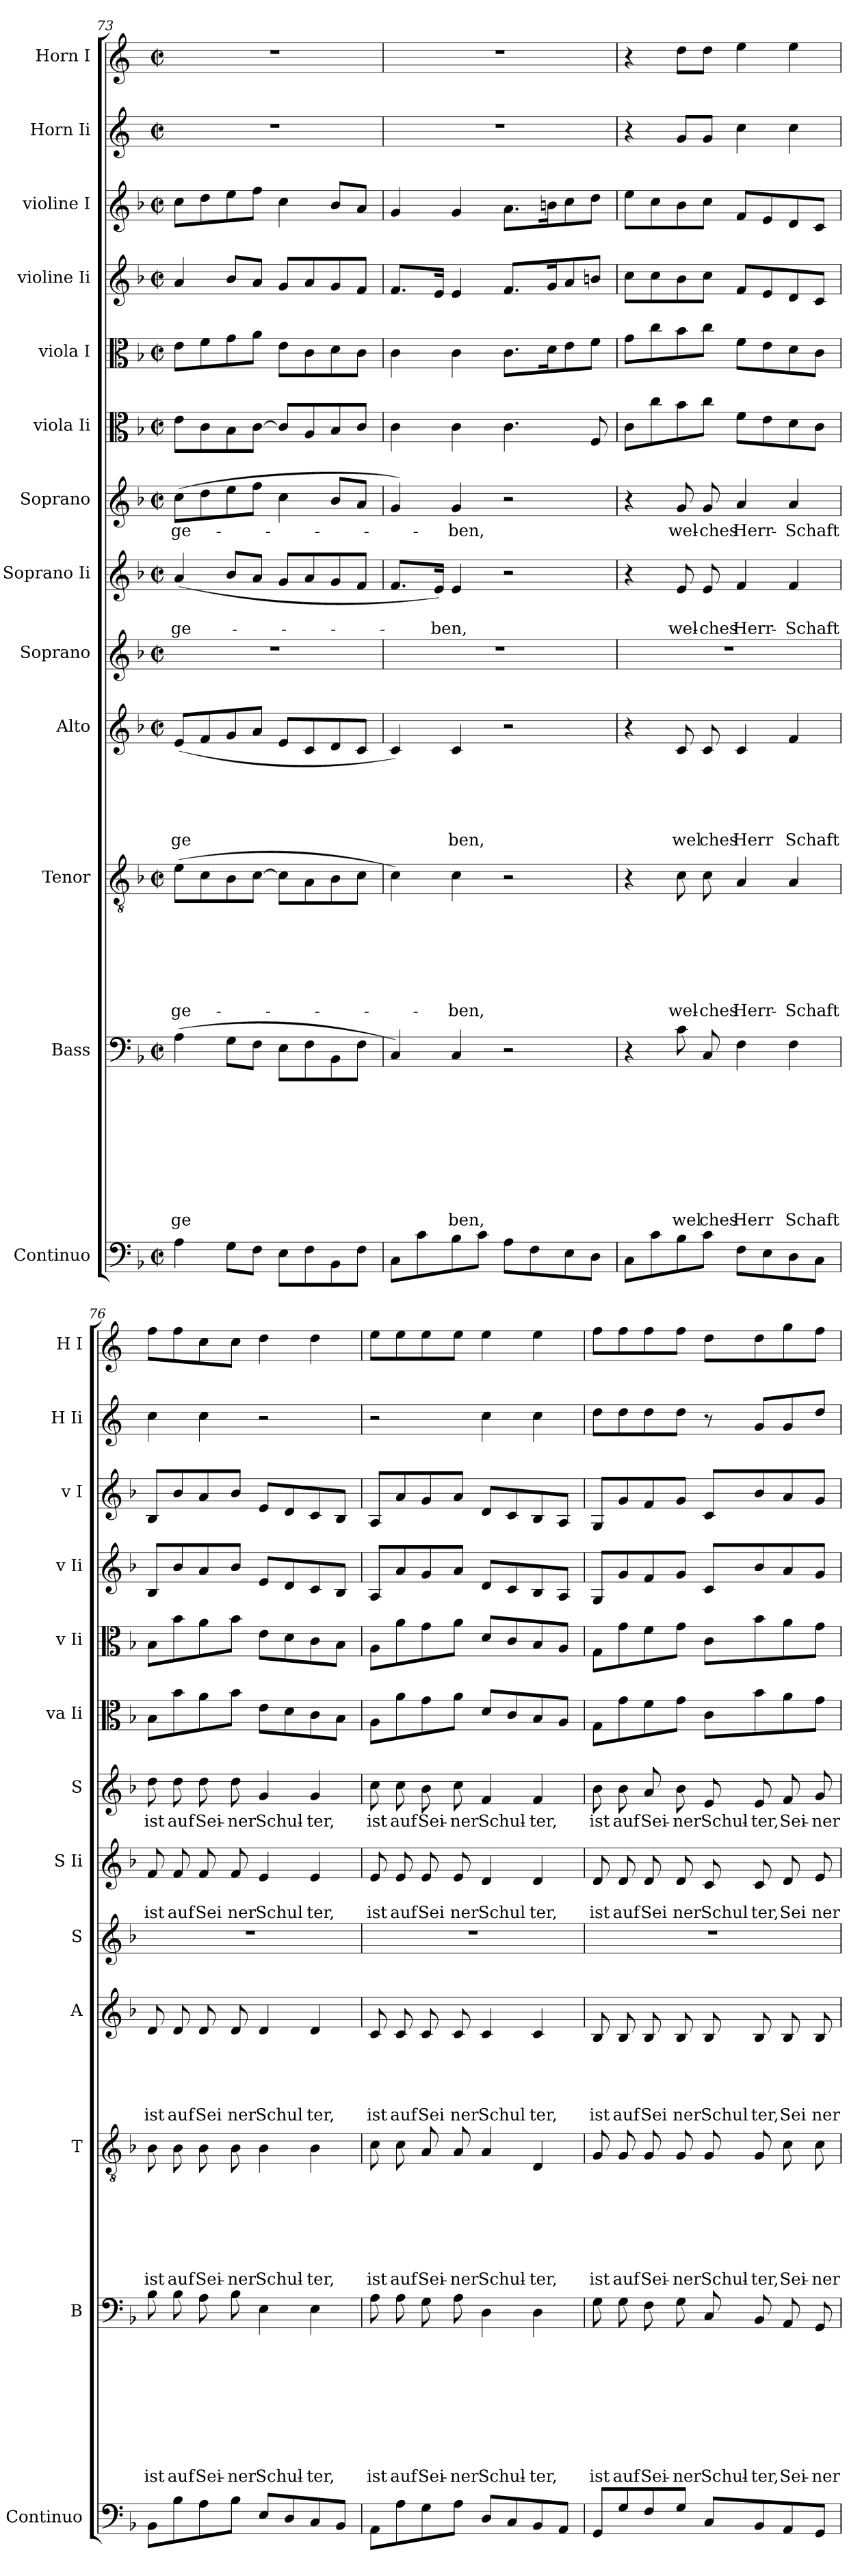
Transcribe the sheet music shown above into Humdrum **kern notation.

**kern	**kern	**text	**text	**text	**text	**text	**text	**text	**text	**text	**kern	**text	**text	**text	**text	**text	**text	**text	**kern	**text	**text	**text	**text	**text	**kern	**kern	**text	**text	**kern	**text	**kern	**kern	**kern	**kern	**kern	**kern
*part13	*part12	*part12	*part12	*part12	*part12	*part12	*part12	*part12	*part12	*part12	*part11	*part11	*part11	*part11	*part11	*part11	*part11	*part11	*part10	*part10	*part10	*part10	*part10	*part10	*part9	*part8	*part8	*part8	*part7	*part7	*part6	*part5	*part4	*part3	*part2	*part1
*staff13	*staff12	*staff12	*staff12	*staff12	*staff12	*staff12	*staff12	*staff12	*staff12	*staff12	*staff11	*staff11	*staff11	*staff11	*staff11	*staff11	*staff11	*staff11	*staff10	*staff10	*staff10	*staff10	*staff10	*staff10	*staff9	*staff8	*staff8	*staff8	*staff7	*staff7	*staff6	*staff5	*staff4	*staff3	*staff2	*staff1
*I"Continuo	*I"Bass	*	*	*	*	*	*	*	*	*	*I"Tenor	*	*	*	*	*	*	*	*I"Alto	*	*	*	*	*	*I"Soprano	*I"Soprano Ii	*	*	*I"Soprano	*	*I"viola Ii	*I"viola I	*I"violine Ii	*I"violine I	*I"Horn Ii	*I"Horn I
*I'Continuo	*I'B	*	*	*	*	*	*	*	*	*	*I'T	*	*	*	*	*	*	*	*I'A	*	*	*	*	*	*I'S	*I'S Ii	*	*	*I'S	*	*I'va Ii	*I'v Ii	*I'v Ii	*I'v I	*I'H Ii	*I'H I
*clefF4	*clefF4	*	*	*	*	*	*	*	*	*	*clefGv2	*	*	*	*	*	*	*	*clefG2	*	*	*	*	*	*clefG2	*clefG2	*	*	*clefG2	*	*clefC3	*clefC3	*clefG2	*clefG2	*clefG2	*clefG2
*	*	*	*	*	*	*	*	*	*	*	*	*	*	*	*	*	*	*	*	*	*	*	*	*	*	*	*	*	*	*	*	*	*	*	*ITrd-3c-5	*ITrd-3c-5
*k[b-]	*k[b-]	*	*	*	*	*	*	*	*	*	*k[b-]	*	*	*	*	*	*	*	*k[b-]	*	*	*	*	*	*k[b-]	*k[b-]	*	*	*k[b-]	*	*k[b-]	*k[b-]	*k[b-]	*k[b-]	*k[b-]	*k[b-]
*F:	*F:	*	*	*	*	*	*	*	*	*	*F:	*	*	*	*	*	*	*	*F:	*	*	*	*	*	*F:	*F:	*	*	*F:	*	*F:	*F:	*F:	*F:	*F:	*F:
*M2/2	*M2/2	*	*	*	*	*	*	*	*	*	*M2/2	*	*	*	*	*	*	*	*M2/2	*	*	*	*	*	*M2/2	*M2/2	*	*	*M2/2	*	*M2/2	*M2/2	*M2/2	*M2/2	*M2/2	*M2/2
*met(c|)	*met(c|)	*	*	*	*	*	*	*	*	*	*met(c|)	*	*	*	*	*	*	*	*met(c|)	*	*	*	*	*	*met(c|)	*met(c|)	*	*	*met(c|)	*	*met(c|)	*met(c|)	*met(c|)	*met(c|)	*met(c|)	*met(c|)
=73	=73	=73	=73	=73	=73	=73	=73	=73	=73	=73	=73	=73	=73	=73	=73	=73	=73	=73	=73	=73	=73	=73	=73	=73	=73	=73	=73	=73	=73	=73	=73	=73	=73	=73	=73	=73
!	!	!	!	!	!	!	!	!	!	!LO:LY:b	!	!	!	!	!	!	!	!LO:LY:b	!	!	!	!	!	!LO:LY:b	!	!	!	!LO:LY:b	!	!LO:LY:b	!	!	!	!	!	!
4A\	(>4A\	.	.	.	.	.	.	.	.	ge	(>8e\L	.	.	.	.	.	.	-ge-	(<8e/L	.	.	.	.	ge	1r	(<4a/	.	-ge-	(>8cc\L	-ge-	8e\L	8e\L	4a/	8cc\L	1r	1r
.	.	.	.	.	.	.	.	.	.	.	8c\	.	.	.	.	.	.	.	8f/	.	.	.	.	.	.	.	.	.	8dd\	.	8c\	8f\	.	8dd\	.	.
8G>\L	8G\L	.	.	.	.	.	.	.	.	.	8B-\	.	.	.	.	.	.	.	8g/	.	.	.	.	.	.	8b-/L	.	.	8ee\	.	8B-\	8g\	8b-/L	8ee\	.	.
8F>\J	8F\J	.	.	.	.	.	.	.	.	.	[>8c\J	.	.	.	.	.	.	.	8a/J	.	.	.	.	.	.	8a/J	.	.	8ff\J	.	[>8c\J	8a\J	8a/J	8ff\J	.	.
8E>\L	8E\L	.	.	.	.	.	.	.	.	.	8c\L]	.	.	.	.	.	.	.	8e/L	.	.	.	.	.	.	8g/L	.	.	4cc\	.	8c/L]	8e\L	8g/L	4cc\	.	.
8F\	8F\	.	.	.	.	.	.	.	.	.	8A\	.	.	.	.	.	.	.	8c/	.	.	.	.	.	.	8a/	.	.	.	.	8A/	8c\	8a/	.	.	.
8BB->\	8BB-\	.	.	.	.	.	.	.	.	.	8B-\	.	.	.	.	.	.	.	8d/	.	.	.	.	.	.	8g/	.	.	8b-/L	.	8B-/	8d\	8g/	8b-/L	.	.
8F\J	8F\J	.	.	.	.	.	.	.	.	.	8c\J	.	.	.	.	.	.	.	8c/J	.	.	.	.	.	.	8f/J	.	.	8a/J	.	8c/J	8c\J	8f/J	8a/J	.	.
=74	=74	=74	=74	=74	=74	=74	=74	=74	=74	=74	=74	=74	=74	=74	=74	=74	=74	=74	=74	=74	=74	=74	=74	=74	=74	=74	=74	=74	=74	=74	=74	=74	=74	=74	=74	=74
8C>\L	4C/)	.	.	.	.	.	.	.	.	.	4c\)	.	.	.	.	.	.	.	4c/)	.	.	.	.	.	1r	8.f/L	.	.	4g/)	.	4c\	4c\	8.f/L	4g/	1r	1r
8c\	.	.	.	.	.	.	.	.	.	.	.	.	.	.	.	.	.	.	.	.	.	.	.	.	.	.	.	.	.	.	.	.	.	.	.	.
!	!	!	!	!	!	!	!	!	!	!	!	!	!	!	!	!	!	!	!	!	!	!	!	!	!	!	!	!LO:LY:b	!	!	!	!	!	!	!	!
.	.	.	.	.	.	.	.	.	.	.	.	.	.	.	.	.	.	.	.	.	.	.	.	.	.	16e/Jk)	.	-ben,	.	.	.	.	16e/Jk	.	.	.
!	!	!	!	!	!	!	!	!	!	!LO:LY:b	!	!	!	!	!	!	!	!LO:LY:b	!	!	!	!	!	!LO:LY:b	!	!	!	!	!	!LO:LY:b	!	!	!	!	!	!
8B->\	4C/	.	.	.	.	.	.	.	.	ben,	4c\	.	.	.	.	.	.	-ben,	4c/	.	.	.	.	ben,	.	4e/	.	.	4g/	-ben,	4c\	4c\	4e/	4g/	.	.
8c\J	.	.	.	.	.	.	.	.	.	.	.	.	.	.	.	.	.	.	.	.	.	.	.	.	.	.	.	.	.	.	.	.	.	.	.	.
8A>\L	2r	.	.	.	.	.	.	.	.	.	2r	.	.	.	.	.	.	.	2r	.	.	.	.	.	.	2r	.	.	2r	.	4.c\	8.c\L	8.f/L	8.a\L	.	.
8F\	.	.	.	.	.	.	.	.	.	.	.	.	.	.	.	.	.	.	.	.	.	.	.	.	.	.	.	.	.	.	.	.	.	.	.	.
.	.	.	.	.	.	.	.	.	.	.	.	.	.	.	.	.	.	.	.	.	.	.	.	.	.	.	.	.	.	.	.	16d\k	16g/k	16bn\k	.	.
8E>\	.	.	.	.	.	.	.	.	.	.	.	.	.	.	.	.	.	.	.	.	.	.	.	.	.	.	.	.	.	.	.	8e\	8a/	8cc\	.	.
8D>\J	.	.	.	.	.	.	.	.	.	.	.	.	.	.	.	.	.	.	.	.	.	.	.	.	.	.	.	.	.	.	8F/	8f\J	8bn/J	8dd\J	.	.
=75	=75	=75	=75	=75	=75	=75	=75	=75	=75	=75	=75	=75	=75	=75	=75	=75	=75	=75	=75	=75	=75	=75	=75	=75	=75	=75	=75	=75	=75	=75	=75	=75	=75	=75	=75	=75
8C\L	4r	.	.	.	.	.	.	.	.	.	4r	.	.	.	.	.	.	.	4r	.	.	.	.	.	1r	4r	.	.	4r	.	8c\L	8g\L	8cc\L	8ee\L	4r	4r
8c\	.	.	.	.	.	.	.	.	.	.	.	.	.	.	.	.	.	.	.	.	.	.	.	.	.	.	.	.	.	.	8cc\	8cc\	8cc\	8cc\	.	.
!	!	!	!	!	!	!	!	!	!	!LO:LY:b	!	!	!	!	!	!	!	!LO:LY:b	!	!	!	!	!	!LO:LY:b	!	!	!	!LO:LY:b	!	!LO:LY:b	!	!	!	!	!	!
8B->\	8c\	.	.	.	.	.	.	.	.	wel	8c\	.	.	.	.	.	.	wel-	8c/	.	.	.	.	wel	.	8e/	.	wel-	8g/	wel-	8b-\	8b-\	8b-\	8b-\	8cc/L	8gg\L
!	!	!	!	!	!	!	!	!	!	!LO:LY:b	!	!	!	!	!	!	!	!LO:LY:b	!	!	!	!	!	!LO:LY:b	!	!	!	!LO:LY:b	!	!LO:LY:b	!	!	!	!	!	!
8c\J	8C/	.	.	.	.	.	.	.	.	ches	8c\	.	.	.	.	.	.	-ches	8c/	.	.	.	.	ches	.	8e/	.	-ches	8g/	-ches	8cc\J	8cc\J	8cc\J	8cc\J	8cc/J	8gg\J
!	!	!	!	!	!	!	!	!	!	!LO:LY:b	!	!	!	!	!	!	!	!LO:LY:b	!	!	!	!	!	!LO:LY:b	!	!	!	!LO:LY:b	!	!LO:LY:b	!	!	!	!	!	!
8F\L	4F\	.	.	.	.	.	.	.	.	Herr	4A/	.	.	.	.	.	.	Herr-	4c/	.	.	.	.	Herr	.	4f/	.	Herr-	4a/	Herr-	8f\L	8f\L	8f/L	8f/L	4ff\	4aa\
8E\	.	.	.	.	.	.	.	.	.	.	.	.	.	.	.	.	.	.	.	.	.	.	.	.	.	.	.	.	.	.	8e\	8e\	8e/	8e/	.	.
!	!	!	!	!	!	!	!	!	!	!LO:LY:b	!	!	!	!	!	!	!	!LO:LY:b	!	!	!	!	!	!LO:LY:b	!	!	!	!LO:LY:b	!	!LO:LY:b	!	!	!	!	!	!
8D\	4F\	.	.	.	.	.	.	.	.	Schaft	4A/	.	.	.	.	.	.	-Schaft	4f/	.	.	.	.	Schaft	.	4f/	.	-Schaft	4a/	-Schaft	8d\	8d\	8d/	8d/	4ff\	4aa\
8C\J	.	.	.	.	.	.	.	.	.	.	.	.	.	.	.	.	.	.	.	.	.	.	.	.	.	.	.	.	.	.	8c\J	8c\J	8c/J	8c/J	.	.
!!LO:PB:g=z
=76	=76	=76	=76	=76	=76	=76	=76	=76	=76	=76	=76	=76	=76	=76	=76	=76	=76	=76	=76	=76	=76	=76	=76	=76	=76	=76	=76	=76	=76	=76	=76	=76	=76	=76	=76	=76
!	!	!	!	!	!	!	!	!	!	!LO:LY:b	!	!	!	!	!	!	!	!LO:LY:b	!	!	!	!	!	!LO:LY:b	!	!	!	!LO:LY:b	!	!LO:LY:b	!	!	!	!	!	!
8BB-\L	8B-\	.	.	.	.	.	.	.	.	ist	8B-\	.	.	.	.	.	.	ist	8d/	.	.	.	.	ist	1r	8f/	.	ist	8dd\	ist	8B-\L	8B-\L	8B-/L	8B-/L	4ff\	8bb-\L
!	!	!	!	!	!	!	!	!	!	!LO:LY:b	!	!	!	!	!	!	!	!LO:LY:b	!	!	!	!	!	!LO:LY:b	!	!	!	!LO:LY:b	!	!LO:LY:b	!	!	!	!	!	!
8B-\	8B-\	.	.	.	.	.	.	.	.	auf	8B-\	.	.	.	.	.	.	auf	8d/	.	.	.	.	auf	.	8f/	.	auf	8dd\	auf	8b-\	8b-\	8b-/	8b-/	.	8bb-\
!	!	!	!	!	!	!	!	!	!	!LO:LY:b	!	!	!	!	!	!	!	!LO:LY:b	!	!	!	!	!	!LO:LY:b	!	!	!	!LO:LY:b	!	!LO:LY:b	!	!	!	!	!	!
8A>\	8A\	.	.	.	.	.	.	.	.	Sei-	8B-\	.	.	.	.	.	.	Sei-	8d/	.	.	.	.	Sei	.	8f/	.	Sei	8dd\	Sei-	8a\	8a\	8a/	8a/	4ff\	8ff\
!	!	!	!	!	!	!	!	!	!	!LO:LY:b	!	!	!	!	!	!	!	!LO:LY:b	!	!	!	!	!	!LO:LY:b	!	!	!	!LO:LY:b	!	!LO:LY:b	!	!	!	!	!	!
8B-\J	8B-\	.	.	.	.	.	.	.	.	-ner	8B-\	.	.	.	.	.	.	-ner	8d/	.	.	.	.	ner	.	8f/	.	ner	8dd\	-ner	8b-\J	8b-\J	8b-/J	8b-/J	.	8ff\J
!	!	!	!	!	!	!	!	!	!	!LO:LY:b	!	!	!	!	!	!	!	!LO:LY:b	!	!	!	!	!	!LO:LY:b	!	!	!	!LO:LY:b	!	!LO:LY:b	!	!	!	!	!	!
8E/L	4E\	.	.	.	.	.	.	.	.	Schul-	4B-\	.	.	.	.	.	.	Schul-	4d/	.	.	.	.	Schul	.	4e/	.	Schul	4g/	Schul-	8e\L	8e\L	8e/L	8e/L	2r	4gg\
8D/	.	.	.	.	.	.	.	.	.	.	.	.	.	.	.	.	.	.	.	.	.	.	.	.	.	.	.	.	.	.	8d\	8d\	8d/	8d/	.	.
!	!	!	!	!	!	!	!	!	!	!LO:LY:b	!	!	!	!	!	!	!	!LO:LY:b	!	!	!	!	!	!LO:LY:b	!	!	!	!LO:LY:b	!	!LO:LY:b	!	!	!	!	!	!
8C/	4E\	.	.	.	.	.	.	.	.	-ter,	4B-\	.	.	.	.	.	.	-ter,	4d/	.	.	.	.	ter,	.	4e/	.	ter,	4g/	-ter,	8c\	8c\	8c/	8c/	.	4gg\
8BB-/J	.	.	.	.	.	.	.	.	.	.	.	.	.	.	.	.	.	.	.	.	.	.	.	.	.	.	.	.	.	.	8B-\J	8B-\J	8B-/J	8B-/J	.	.
=77	=77	=77	=77	=77	=77	=77	=77	=77	=77	=77	=77	=77	=77	=77	=77	=77	=77	=77	=77	=77	=77	=77	=77	=77	=77	=77	=77	=77	=77	=77	=77	=77	=77	=77	=77	=77
!	!	!	!	!	!	!	!	!	!	!LO:LY:b	!	!	!	!	!	!	!	!LO:LY:b	!	!	!	!	!	!LO:LY:b	!	!	!	!LO:LY:b	!	!LO:LY:b	!	!	!	!	!	!
8AA\L	8A\	.	.	.	.	.	.	.	.	ist	8c\	.	.	.	.	.	.	ist	8c/	.	.	.	.	ist	1r	8e/	.	ist	8cc\	ist	8A\L	8A\L	8A/L	8A/L	2r	8aa\L
!	!	!	!	!	!	!	!	!	!	!LO:LY:b	!	!	!	!	!	!	!	!LO:LY:b	!	!	!	!	!	!LO:LY:b	!	!	!	!LO:LY:b	!	!LO:LY:b	!	!	!	!	!	!
8A\	8A\	.	.	.	.	.	.	.	.	auf	8c\	.	.	.	.	.	.	auf	8c/	.	.	.	.	auf	.	8e/	.	auf	8cc\	auf	8a\	8a\	8a/	8a/	.	8aa\
!	!	!	!	!	!	!	!	!	!	!LO:LY:b	!	!	!	!	!	!	!	!LO:LY:b	!	!	!	!	!	!LO:LY:b	!	!	!	!LO:LY:b	!	!LO:LY:b	!	!	!	!	!	!
8G\	8G\	.	.	.	.	.	.	.	.	Sei-	8A/	.	.	.	.	.	.	Sei-	8c/	.	.	.	.	Sei	.	8e/	.	Sei	8b-\	Sei-	8g\	8g\	8g/	8g/	.	8aa\
!	!	!	!	!	!	!	!	!	!	!LO:LY:b	!	!	!	!	!	!	!	!LO:LY:b	!	!	!	!	!	!LO:LY:b	!	!	!	!LO:LY:b	!	!LO:LY:b	!	!	!	!	!	!
8A\J	8A\	.	.	.	.	.	.	.	.	-ner	8A/	.	.	.	.	.	.	-ner	8c/	.	.	.	.	ner	.	8e/	.	ner	8cc\	-ner	8a\J	8a\J	8a/J	8a/J	.	8aa\J
!	!	!	!	!	!	!	!	!	!	!LO:LY:b	!	!	!	!	!	!	!	!LO:LY:b	!	!	!	!	!	!LO:LY:b	!	!	!	!LO:LY:b	!	!LO:LY:b	!	!	!	!	!	!
8D/L	4D\	.	.	.	.	.	.	.	.	Schul-	4A/	.	.	.	.	.	.	Schul-	4c/	.	.	.	.	Schul	.	4d/	.	Schul	4f/	Schul-	8d/L	8d/L	8d/L	8d/L	4ff\	4aa\
8C/	.	.	.	.	.	.	.	.	.	.	.	.	.	.	.	.	.	.	.	.	.	.	.	.	.	.	.	.	.	.	8c/	8c/	8c/	8c/	.	.
!	!	!	!	!	!	!	!	!	!	!LO:LY:b	!	!	!	!	!	!	!	!LO:LY:b	!	!	!	!	!	!LO:LY:b	!	!	!	!LO:LY:b	!	!LO:LY:b	!	!	!	!	!	!
8BB-/	4D\	.	.	.	.	.	.	.	.	-ter,	4D/	.	.	.	.	.	.	-ter,	4c/	.	.	.	.	ter,	.	4d/	.	ter,	4f/	-ter,	8B-/	8B-/	8B-/	8B-/	4ff\	4aa\
8AA/J	.	.	.	.	.	.	.	.	.	.	.	.	.	.	.	.	.	.	.	.	.	.	.	.	.	.	.	.	.	.	8A/J	8A/J	8A/J	8A/J	.	.
=78	=78	=78	=78	=78	=78	=78	=78	=78	=78	=78	=78	=78	=78	=78	=78	=78	=78	=78	=78	=78	=78	=78	=78	=78	=78	=78	=78	=78	=78	=78	=78	=78	=78	=78	=78	=78
!	!	!	!	!	!	!	!	!	!	!LO:LY:b	!	!	!	!	!	!	!	!LO:LY:b	!	!	!	!	!	!LO:LY:b	!	!	!	!LO:LY:b	!	!LO:LY:b	!	!	!	!	!	!
8GG/L	8G\	.	.	.	.	.	.	.	.	ist	8G/	.	.	.	.	.	.	ist	8B-/	.	.	.	.	ist	1r	8d/	.	ist	8b-\	ist	8G\L	8G\L	8G/L	8G/L	8gg\L	8bb-\L
!	!	!	!	!	!	!	!	!	!	!LO:LY:b	!	!	!	!	!	!	!	!LO:LY:b	!	!	!	!	!	!LO:LY:b	!	!	!	!LO:LY:b	!	!LO:LY:b	!	!	!	!	!	!
8G/	8G\	.	.	.	.	.	.	.	.	auf	8G/	.	.	.	.	.	.	auf	8B-/	.	.	.	.	auf	.	8d/	.	auf	8b-\	auf	8g\	8g\	8g/	8g/	8gg\	8bb-\
!	!	!	!	!	!	!	!	!	!	!LO:LY:b	!	!	!	!	!	!	!	!LO:LY:b	!	!	!	!	!	!LO:LY:b	!	!	!	!LO:LY:b	!	!LO:LY:b	!	!	!	!	!	!
8F/	8F\	.	.	.	.	.	.	.	.	Sei-	8G/	.	.	.	.	.	.	Sei-	8B-/	.	.	.	.	Sei	.	8d/	.	Sei	8a/	Sei-	8f\	8f\	8f/	8f/	8gg\	8bb-\
!	!	!	!	!	!	!	!	!	!	!LO:LY:b	!	!	!	!	!	!	!	!LO:LY:b	!	!	!	!	!	!LO:LY:b	!	!	!	!LO:LY:b	!	!LO:LY:b	!	!	!	!	!	!
8G/J	8G\	.	.	.	.	.	.	.	.	-ner	8G/	.	.	.	.	.	.	-ner	8B-/	.	.	.	.	ner	.	8d/	.	ner	8b-\	-ner	8g\J	8g\J	8g/J	8g/J	8gg\J	8bb-\J
!	!	!	!	!	!	!	!	!	!	!LO:LY:b	!	!	!	!	!	!	!	!LO:LY:b	!	!	!	!	!	!LO:LY:b	!	!	!	!LO:LY:b	!	!LO:LY:b	!	!	!	!	!	!
8C/L	8C/	.	.	.	.	.	.	.	.	Schul-	8G/	.	.	.	.	.	.	Schul-	8B-/	.	.	.	.	Schul	.	8c/	.	Schul	8e/	Schul-	8c\L	8c\L	8c/L	8c/L	8r	8gg\L
!	!	!	!	!	!	!	!	!	!	!LO:LY:b	!	!	!	!	!	!	!	!LO:LY:b	!	!	!	!	!	!LO:LY:b	!	!	!	!LO:LY:b	!	!LO:LY:b	!	!	!	!	!	!
8BB-/	8BB-/	.	.	.	.	.	.	.	.	-ter,	8G/	.	.	.	.	.	.	-ter,	8B-/	.	.	.	.	ter,	.	8c/	.	ter,	8e/	-ter,	8b-\	8b-\	8b-/	8b-/	8cc/L	8gg\
!	!	!	!	!	!	!	!	!	!	!LO:LY:b	!	!	!	!	!	!	!	!LO:LY:b	!	!	!	!	!	!LO:LY:b	!	!	!	!LO:LY:b	!	!LO:LY:b	!	!	!	!	!	!
8AA</	8AA/	.	.	.	.	.	.	.	.	Sei-	8c\	.	.	.	.	.	.	Sei-	8B-/	.	.	.	.	Sei	.	8d/	.	Sei	8f/	Sei-	8a\	8a\	8a/	8a/	8cc/	8ccc\
!	!	!	!	!	!	!	!	!	!	!LO:LY:b	!	!	!	!	!	!	!	!LO:LY:b	!	!	!	!	!	!LO:LY:b	!	!	!	!LO:LY:b	!	!LO:LY:b	!	!	!	!	!	!
8GG</J	8GG/	.	.	.	.	.	.	.	.	-ner	8c\	.	.	.	.	.	.	-ner	8B-/	.	.	.	.	ner	.	8e/	.	ner	8g/	-ner	8g\J	8g\J	8g/J	8g/J	8gg/J	8bb-\J
=	=	=	=	=	=	=	=	=	=	=	=	=	=	=	=	=	=	=	=	=	=	=	=	=	=	=	=	=	=	=	=	=	=	=	=	=
*-	*-	*-	*-	*-	*-	*-	*-	*-	*-	*-	*-	*-	*-	*-	*-	*-	*-	*-	*-	*-	*-	*-	*-	*-	*-	*-	*-	*-	*-	*-	*-	*-	*-	*-	*-	*-
